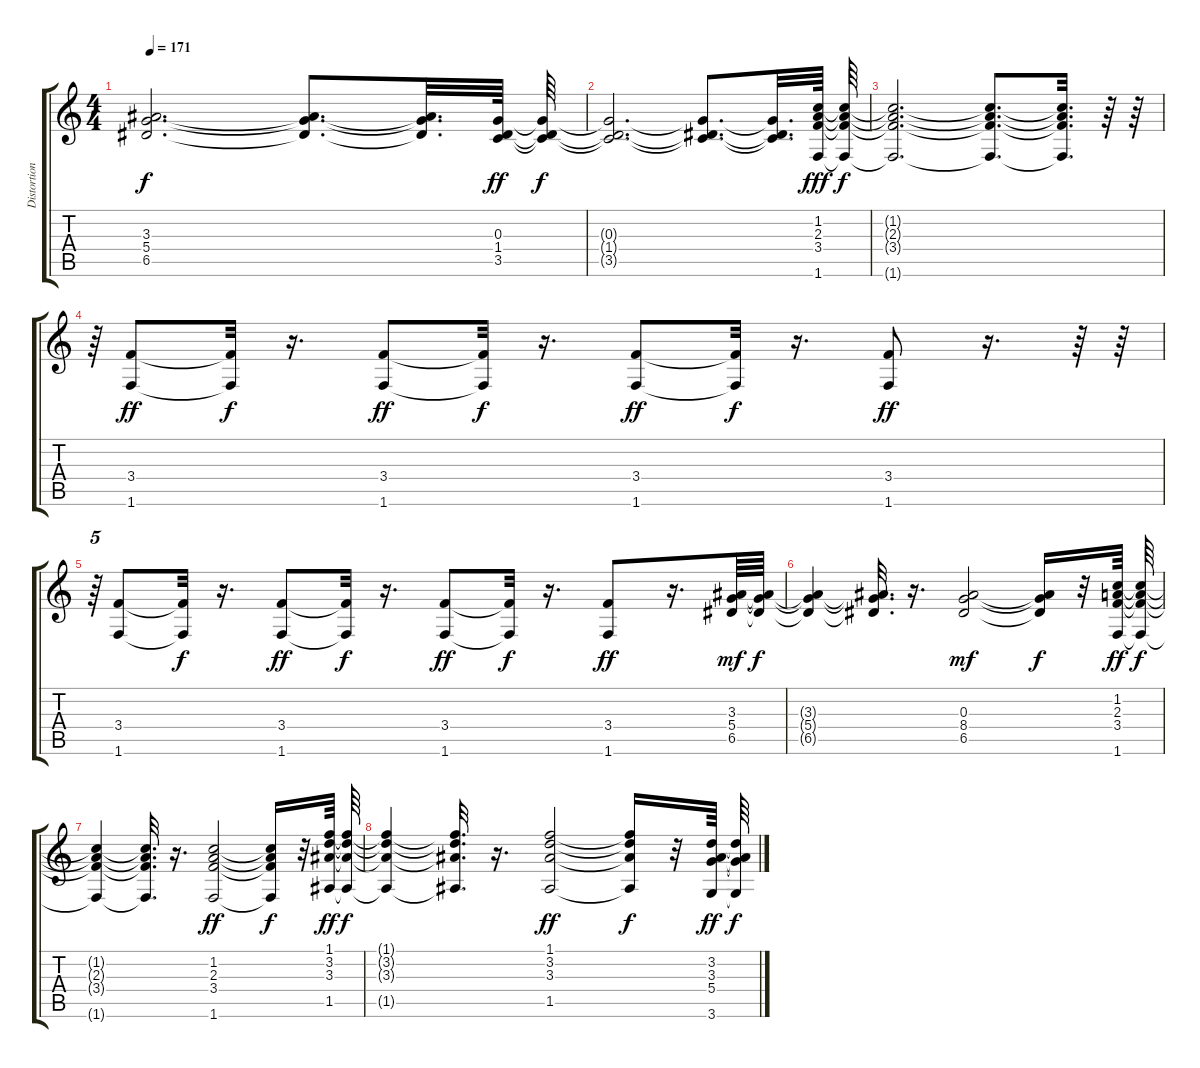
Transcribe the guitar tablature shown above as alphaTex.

\track ("Distortion" "Distortion") {instrument overdrivenguitar}
\staff {score tabs}
\tuning (E4 B3 G3 D3 A2 E2) {hide}
\ts (4 4)
\tempo 171
\clef g2
\ks c
(3.3{t} 5.4{t} 6.5{t}).2{d dy f} (3.3{t} 5.4{t} 6.5{t}).8{d} (3.3{t} 5.4{t} 6.5{t}).32{d} (0.3 1.4 3.5).64{dy ff} (0.3{t} 1.4{t} 3.5{t}).64{dy f} |
(0.3{t} 1.4{t} 3.5{t}).2{d} (0.3{t} 1.4{t} 3.5{t}).8{d} (0.3{t} 1.4{t} 3.5{t}).32{d} (1.2 2.3 3.4 1.6).64{dy fff} (1.2{t} 2.3{t} 3.4{t} 1.6{t}).64{dy f} |
(1.2{t} 2.3{t} 3.4{t} 1.6{t}).2{d} (1.2{t} 2.3{t} 3.4{t} 1.6{t}).8{d} (1.2{t} 2.3{t} 3.4{t} 1.6{t}).32{d} r.64 r.64 |
r.64{tu (5 4)} (3.4 1.6).8{dy ff} (3.4{t} 1.6{t}).32{dy f} r.16{d} (3.4 1.6).8{dy ff} (3.4{t} 1.6{t}).32{dy f} r.16{d} (3.4 1.6).8{dy ff} (3.4{t} 1.6{t}).32{dy f} r.16{d} (3.4 1.6).8{dy ff} r.16{d} r.64 r.64 |
r.64{tu (5 4)} (3.4 1.6).8 (3.4{t} 1.6{t}).32{dy f} r.16{d} (3.4 1.6).8{dy ff} (3.4{t} 1.6{t}).32{dy f} r.16{d} (3.4 1.6).8{dy ff} (3.4{t} 1.6{t}).32{dy f} r.16{d} (3.4 1.6).8{dy ff} r.16{d} (3.3 5.4 6.5).64{dy mf} (3.3{t} 5.4{t} 6.5{t}).64{dy f} |
(3.3{t} 5.4{t} 6.5{t}).4 (3.3{t} 5.4{t} 6.5{t}).32{d} r.16{d} (0.3 8.4 6.5).2{dy mf} (0.3{t} 8.4{t} 6.5{t}).16{dy f} r.32 (1.2 2.3 3.4 1.6).64{dy ff} (1.2{t} 2.3{t} 3.4{t} 1.6{t}).64{dy f} |
(1.2{t} 2.3{t} 3.4{t} 1.6{t}).4 (1.2{t} 2.3{t} 3.4{t} 1.6{t}).32{d} r.16{d} (1.2 2.3 3.4 1.6).2{dy ff} (1.2{t} 2.3{t} 3.4{t} 1.6{t}).16{dy f} r.32 (1.1 3.2 3.3 1.5).64{dy ff} (1.1{t} 3.2{t} 3.3{t} 1.5{t}).64{dy f} |
(1.1{t} 3.2{t} 3.3{t} 1.5{t}).4 (1.1{t} 3.2{t} 3.3{t} 1.5{t}).32{d} r.16{d} (1.1 3.2 3.3 1.5).2{dy ff} (1.1{t} 3.2{t} 3.3{t} 1.5{t}).16{dy f} r.32 (3.2 3.3 5.4 3.6).64{dy ff} (3.2{t} 3.3{t} 5.4{t} 3.6{t}).64{dy f}
